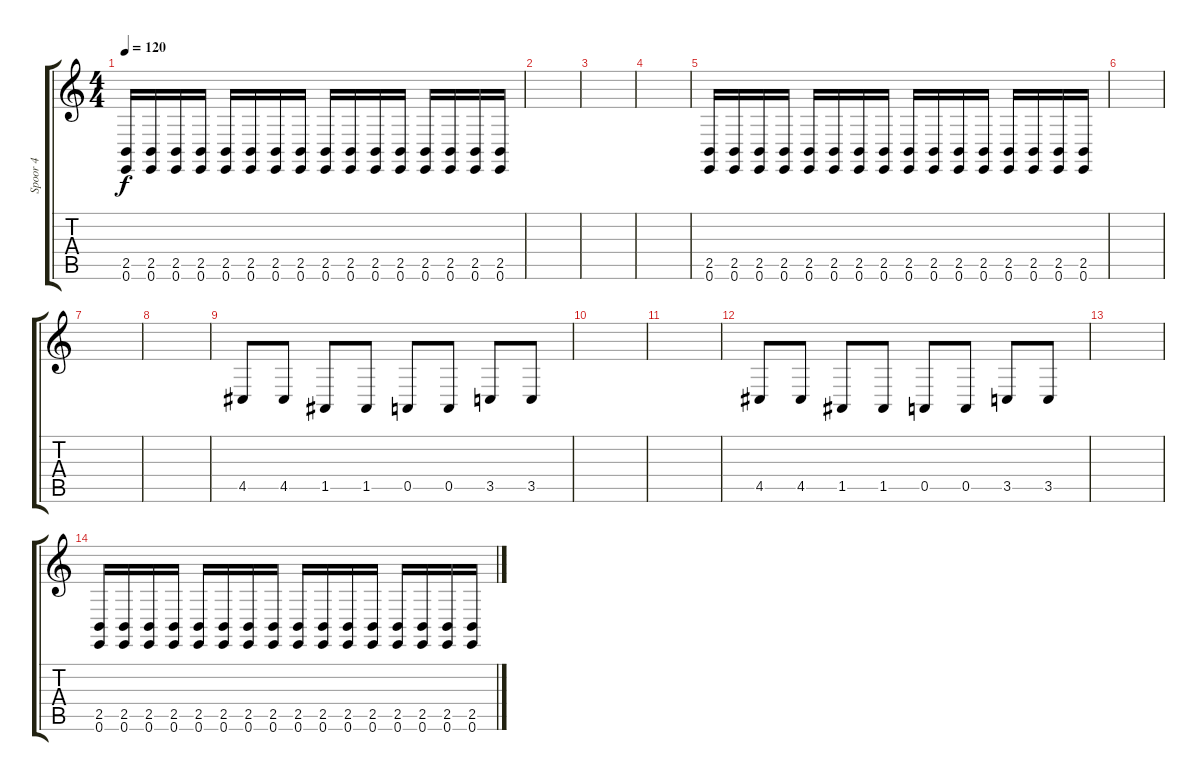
\track ("Spoor 4" "Spoor 4") {instrument fx7echoes}
\staff {score tabs}
\tuning (E4 B3 G3 D3 A2 E2) {hide}
\ts (4 4)
\tempo 120
\clef g2
\ks c
(2.5 0.6).16{dy f instrument fx7echoes} (2.5 0.6).16 (2.5 0.6).16 (2.5 0.6).16 (2.5 0.6).16 (2.5 0.6).16 (2.5 0.6).16 (2.5 0.6).16 (2.5 0.6).16 (2.5 0.6).16 (2.5 0.6).16 (2.5 0.6).16 (2.5 0.6).16 (2.5 0.6).16 (2.5 0.6).16 (2.5 0.6).16 |
|
|
|
(2.5 0.6).16 (2.5 0.6).16 (2.5 0.6).16 (2.5 0.6).16 (2.5 0.6).16 (2.5 0.6).16 (2.5 0.6).16 (2.5 0.6).16 (2.5 0.6).16 (2.5 0.6).16 (2.5 0.6).16 (2.5 0.6).16 (2.5 0.6).16 (2.5 0.6).16 (2.5 0.6).16 (2.5 0.6).16 |
|
|
|
4.5.8 4.5.8 1.5.8 1.5.8 0.5.8 0.5.8 3.5.8 3.5.8 |
|
|
4.5.8 4.5.8 1.5.8 1.5.8 0.5.8 0.5.8 3.5.8 3.5.8 |
|
(2.5 0.6).16 (2.5 0.6).16 (2.5 0.6).16 (2.5 0.6).16 (2.5 0.6).16 (2.5 0.6).16 (2.5 0.6).16 (2.5 0.6).16 (2.5 0.6).16 (2.5 0.6).16 (2.5 0.6).16 (2.5 0.6).16 (2.5 0.6).16 (2.5 0.6).16 (2.5 0.6).16 (2.5 0.6).16
